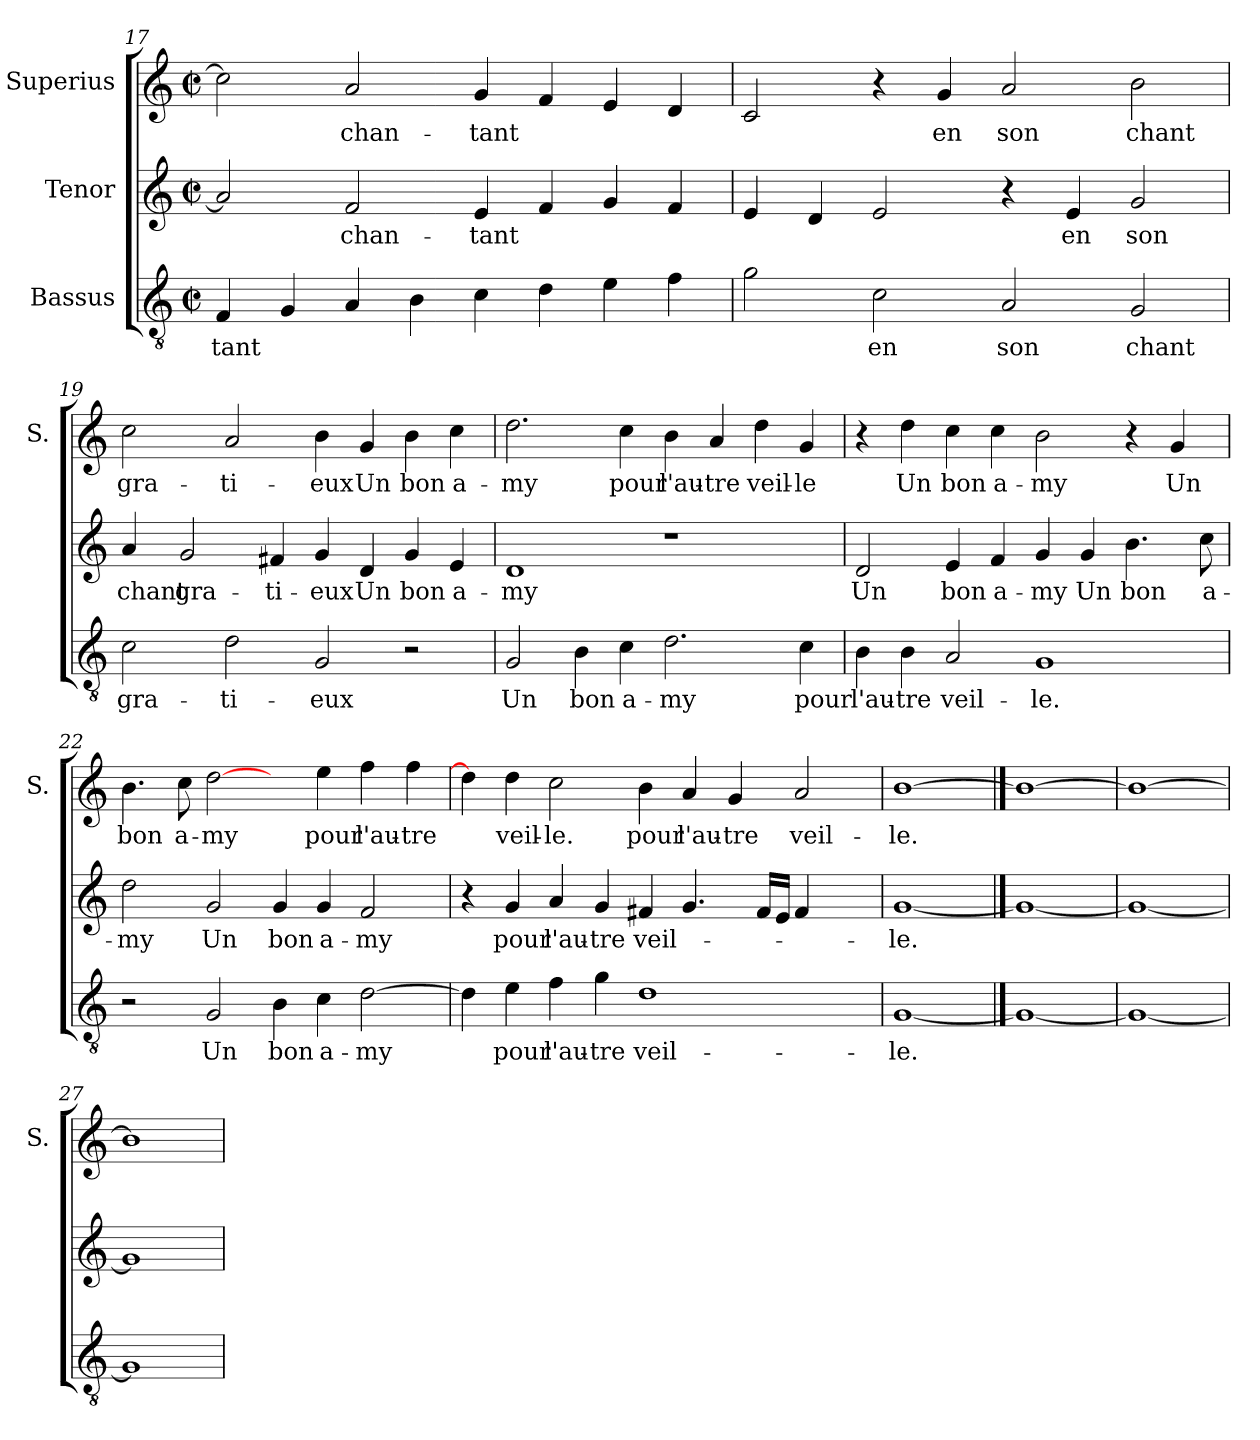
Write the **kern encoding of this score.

**kern	**text	**kern	**text	**kern	**text
*part3	*part3	*part2	*part2	*part1	*part1
*staff3	*staff3	*staff2	*staff2	*staff1	*staff1
*I"Bassus	*	*I"Tenor	*	*I"Superius	*
*	*	*	*	*I'S.	*
*clefGv2	*	*clefG2	*	*clefG2	*
*k[]	*	*k[]	*	*k[]	*
*C:	*	*C:	*	*C:	*
*M2/2	*	*M2/2	*	*M2/2	*
*met(c|)	*	*met(c|)	*	*met(c|)	*
=17	=17	=17	=17	=17	=17
4F/	-tant	2a/]	.	2cc\]	.
4G/	.	.	.	.	.
4A/	.	2f/	chan-	2a/	chan-
4B\	.	.	.	.	.
4c\	.	4e/	-tant	4g/	-tant
4d\	.	4f/	.	4f/	.
4e\	.	4g/	.	4e/	.
4f\	.	4f/	.	4d/	.
!!LO:PB:g=z
=18	=18	=18	=18	=18	=18
2g\	.	4e/	.	2c/	.
.	.	4d/	.	.	.
2c\	en	2e/	.	4r	.
.	.	.	.	4g/	en
2A/	son	4r	.	2a/	son
.	.	4e/	en	.	.
2G/	chant	2g/	son	2b\	chant
=19	=19	=19	=19	=19	=19
2c\	gra-	4a/	chant	2cc\	gra-
.	.	2g/	gra-	.	.
2d\	-ti-	.	.	2a/	-ti-
.	.	4f#X/	-ti-	.	.
2G/	-eux	4g/	-eux	4b\	-eux
.	.	4d/	Un	4g/	Un
2r	.	4g/	bon	4b\	bon
.	.	4e/	a-	4cc\	a-
=20	=20	=20	=20	=20	=20
2G/	Un	1d/	-my	2.dd\	-my
4B\	bon	.	.	.	.
4c\	a-	.	.	4cc\	pour
2.d\	-my	1r	.	4b\	l'au-
.	.	.	.	4a/	-tre
.	.	.	.	4dd\	veil-
4c\	pour	.	.	4g/	-le
=21	=21	=21	=21	=21	=21
4B\	l'au-	2d/	Un	4r	.
4B\	-tre	.	.	4dd\	Un
2A/	veil-	4e/	bon	4cc\	bon
.	.	4f/	a-	4cc\	a-
1G/	-le.	4g/	-my	2b\	-my
.	.	4g/	Un	.	.
.	.	4.b\	bon	4r	.
.	.	.	.	4g/	Un
.	.	8cc\	a-	.	.
!!LO:LB:g=z
=22	=22	=22	=22	=22	=22
2r	.	2dd\	-my	4.b\	bon
.	.	.	.	8cc\	a-
2G/	Un	2g/	Un	[2dd\	-my
4B\	bon	4g/	bon	4ryy	.
4c\	a-	4g/	a-	4ee\	pour
[2d\	-my	2f/	-my	4ff\	l'au-
.	.	.	.	4ff\	-tre
=23	=23	=23	=23	=23	=23
4d\]	.	4r	.	4dd\]	.
4e\	pour	4g/	pour	4dd\	veil-
4f\	l'au-	4a/	l'au-	2cc\	-le.
4g\	-tre	4g/	-tre	.	.
1d\	veil-	4f#X/	veil-	4b\	pour
.	.	4.g/	.	4a/	l'au-
.	.	.	.	4g/	-tre
.	.	16f#/LL	.	.	.
.	.	16e/JJ	.	.	.
.	.	4f#/	.	2a/	veil-
4ryy	.	4ryy	.	.	.
=24	=24	=24	=24	=24	=24
[1G/	-le.	[1g/	-le.	[1b\	-le.
==25	==25	==25	==25	==25	==25
1G/_	.	1g/_	.	1b\_	.
=26	=26	=26	=26	=26	=26
1G/_	.	1g/_	.	1b\_	.
=27	=27	=27	=27	=27	=27
1G/]	.	1g/]	.	1b\]	.
=	=	=	=	=	=
*-	*-	*-	*-	*-	*-
